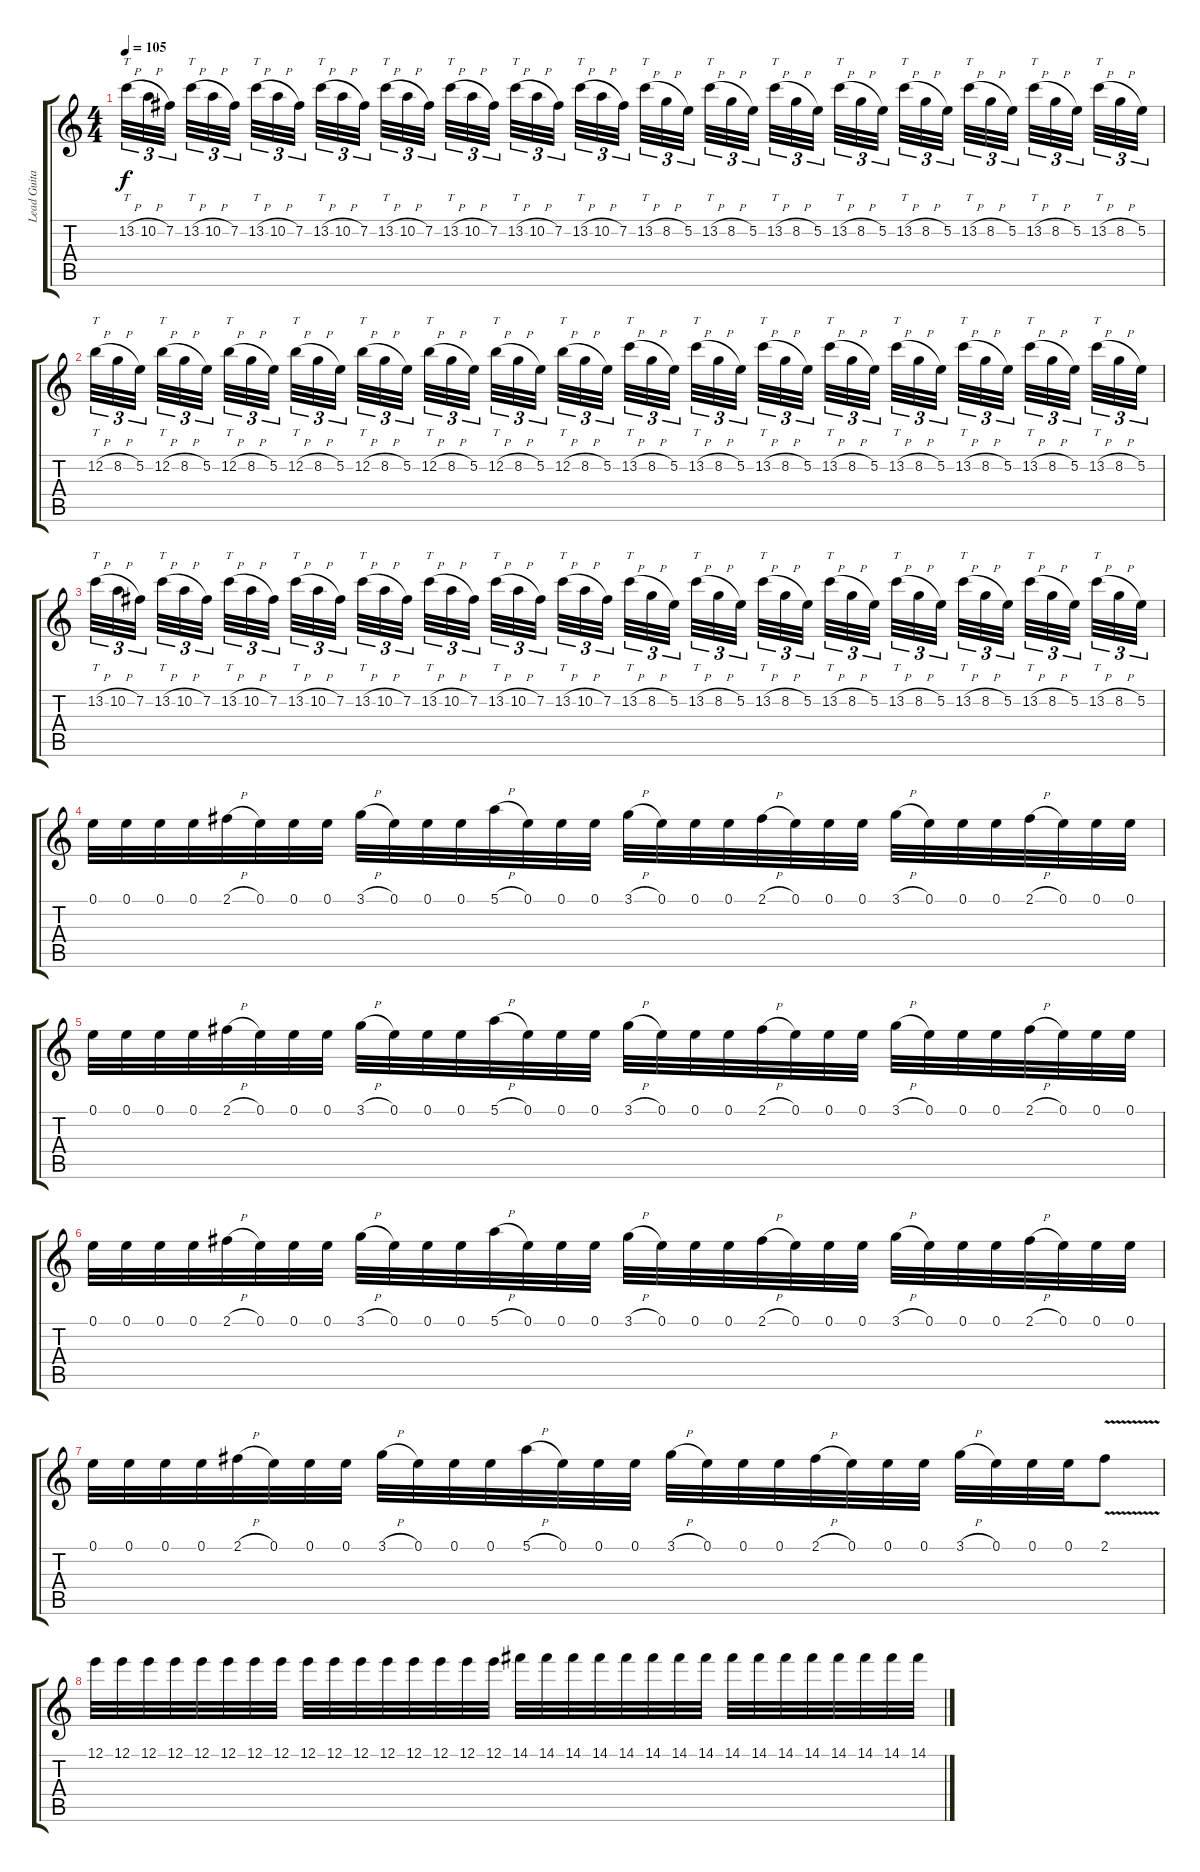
\track ("Lead Guitar" "Lead Guita") {instrument distortionguitar}
\staff {score tabs}
\tuning (E4 B3 G3 D3 A2 E2) {hide}
\ts (4 4)
\tempo 105
\clef g2
\ks c
13.2{h}.32{tt tu (3 2) dy f} 10.2{h}.32{tu (3 2)} 7.2.32{tu (3 2) beam splitsecondary} 13.2{h}.32{tt tu (3 2)} 10.2{h}.32{tu (3 2)} 7.2.32{tu (3 2) beam splitsecondary} 13.2{h}.32{tt tu (3 2)} 10.2{h}.32{tu (3 2)} 7.2.32{tu (3 2) beam splitsecondary} 13.2{h}.32{tt tu (3 2)} 10.2{h}.32{tu (3 2)} 7.2.32{tu (3 2)} 13.2{h}.32{tt tu (3 2)} 10.2{h}.32{tu (3 2)} 7.2.32{tu (3 2) beam splitsecondary} 13.2{h}.32{tt tu (3 2)} 10.2{h}.32{tu (3 2)} 7.2.32{tu (3 2) beam splitsecondary} 13.2{h}.32{tt tu (3 2)} 10.2{h}.32{tu (3 2)} 7.2.32{tu (3 2) beam splitsecondary} 13.2{h}.32{tt tu (3 2)} 10.2{h}.32{tu (3 2)} 7.2.32{tu (3 2)} 13.2{h}.32{tt tu (3 2)} 8.2{h}.32{tu (3 2)} 5.2.32{tu (3 2) beam splitsecondary} 13.2{h}.32{tt tu (3 2)} 8.2{h}.32{tu (3 2)} 5.2.32{tu (3 2) beam splitsecondary} 13.2{h}.32{tt tu (3 2)} 8.2{h}.32{tu (3 2)} 5.2.32{tu (3 2) beam splitsecondary} 13.2{h}.32{tt tu (3 2)} 8.2{h}.32{tu (3 2)} 5.2.32{tu (3 2)} 13.2{h}.32{tt tu (3 2)} 8.2{h}.32{tu (3 2)} 5.2.32{tu (3 2) beam splitsecondary} 13.2{h}.32{tt tu (3 2)} 8.2{h}.32{tu (3 2)} 5.2.32{tu (3 2) beam splitsecondary} 13.2{h}.32{tt tu (3 2)} 8.2{h}.32{tu (3 2)} 5.2.32{tu (3 2) beam splitsecondary} 13.2{h}.32{tt tu (3 2)} 8.2{h}.32{tu (3 2)} 5.2.32{tu (3 2)} |
12.2{h}.32{tt tu (3 2)} 8.2{h}.32{tu (3 2)} 5.2.32{tu (3 2) beam splitsecondary} 12.2{h}.32{tt tu (3 2)} 8.2{h}.32{tu (3 2)} 5.2.32{tu (3 2) beam splitsecondary} 12.2{h}.32{tt tu (3 2)} 8.2{h}.32{tu (3 2)} 5.2.32{tu (3 2) beam splitsecondary} 12.2{h}.32{tt tu (3 2)} 8.2{h}.32{tu (3 2)} 5.2.32{tu (3 2)} 12.2{h}.32{tt tu (3 2)} 8.2{h}.32{tu (3 2)} 5.2.32{tu (3 2) beam splitsecondary} 12.2{h}.32{tt tu (3 2)} 8.2{h}.32{tu (3 2)} 5.2.32{tu (3 2) beam splitsecondary} 12.2{h}.32{tt tu (3 2)} 8.2{h}.32{tu (3 2)} 5.2.32{tu (3 2) beam splitsecondary} 12.2{h}.32{tt tu (3 2)} 8.2{h}.32{tu (3 2)} 5.2.32{tu (3 2)} 13.2{h}.32{tt tu (3 2)} 8.2{h}.32{tu (3 2)} 5.2.32{tu (3 2) beam splitsecondary} 13.2{h}.32{tt tu (3 2)} 8.2{h}.32{tu (3 2)} 5.2.32{tu (3 2) beam splitsecondary} 13.2{h}.32{tt tu (3 2)} 8.2{h}.32{tu (3 2)} 5.2.32{tu (3 2) beam splitsecondary} 13.2{h}.32{tt tu (3 2)} 8.2{h}.32{tu (3 2)} 5.2.32{tu (3 2)} 13.2{h}.32{tt tu (3 2)} 8.2{h}.32{tu (3 2)} 5.2.32{tu (3 2) beam splitsecondary} 13.2{h}.32{tt tu (3 2)} 8.2{h}.32{tu (3 2)} 5.2.32{tu (3 2) beam splitsecondary} 13.2{h}.32{tt tu (3 2)} 8.2{h}.32{tu (3 2)} 5.2.32{tu (3 2) beam splitsecondary} 13.2{h}.32{tt tu (3 2)} 8.2{h}.32{tu (3 2)} 5.2.32{tu (3 2)} |
13.2{h}.32{tt tu (3 2)} 10.2{h}.32{tu (3 2)} 7.2.32{tu (3 2) beam splitsecondary} 13.2{h}.32{tt tu (3 2)} 10.2{h}.32{tu (3 2)} 7.2.32{tu (3 2) beam splitsecondary} 13.2{h}.32{tt tu (3 2)} 10.2{h}.32{tu (3 2)} 7.2.32{tu (3 2) beam splitsecondary} 13.2{h}.32{tt tu (3 2)} 10.2{h}.32{tu (3 2)} 7.2.32{tu (3 2)} 13.2{h}.32{tt tu (3 2)} 10.2{h}.32{tu (3 2)} 7.2.32{tu (3 2) beam splitsecondary} 13.2{h}.32{tt tu (3 2)} 10.2{h}.32{tu (3 2)} 7.2.32{tu (3 2) beam splitsecondary} 13.2{h}.32{tt tu (3 2)} 10.2{h}.32{tu (3 2)} 7.2.32{tu (3 2) beam splitsecondary} 13.2{h}.32{tt tu (3 2)} 10.2{h}.32{tu (3 2)} 7.2.32{tu (3 2)} 13.2{h}.32{tt tu (3 2)} 8.2{h}.32{tu (3 2)} 5.2.32{tu (3 2) beam splitsecondary} 13.2{h}.32{tt tu (3 2)} 8.2{h}.32{tu (3 2)} 5.2.32{tu (3 2) beam splitsecondary} 13.2{h}.32{tt tu (3 2)} 8.2{h}.32{tu (3 2)} 5.2.32{tu (3 2) beam splitsecondary} 13.2{h}.32{tt tu (3 2)} 8.2{h}.32{tu (3 2)} 5.2.32{tu (3 2)} 13.2{h}.32{tt tu (3 2)} 8.2{h}.32{tu (3 2)} 5.2.32{tu (3 2) beam splitsecondary} 13.2{h}.32{tt tu (3 2)} 8.2{h}.32{tu (3 2)} 5.2.32{tu (3 2) beam splitsecondary} 13.2{h}.32{tt tu (3 2)} 8.2{h}.32{tu (3 2)} 5.2.32{tu (3 2) beam splitsecondary} 13.2{h}.32{tt tu (3 2)} 8.2{h}.32{tu (3 2)} 5.2.32{tu (3 2)} |
0.1.32 0.1.32 0.1.32 0.1.32 2.1{h}.32 0.1.32 0.1.32 0.1.32 3.1{h}.32 0.1.32 0.1.32 0.1.32 5.1{h}.32 0.1.32 0.1.32 0.1.32 3.1{h}.32 0.1.32 0.1.32 0.1.32 2.1{h}.32 0.1.32 0.1.32 0.1.32 3.1{h}.32 0.1.32 0.1.32 0.1.32 2.1{h}.32 0.1.32 0.1.32 0.1.32 |
0.1.32 0.1.32 0.1.32 0.1.32 2.1{h}.32 0.1.32 0.1.32 0.1.32 3.1{h}.32 0.1.32 0.1.32 0.1.32 5.1{h}.32 0.1.32 0.1.32 0.1.32 3.1{h}.32 0.1.32 0.1.32 0.1.32 2.1{h}.32 0.1.32 0.1.32 0.1.32 3.1{h}.32 0.1.32 0.1.32 0.1.32 2.1{h}.32 0.1.32 0.1.32 0.1.32 |
0.1.32 0.1.32 0.1.32 0.1.32 2.1{h}.32 0.1.32 0.1.32 0.1.32 3.1{h}.32 0.1.32 0.1.32 0.1.32 5.1{h}.32 0.1.32 0.1.32 0.1.32 3.1{h}.32 0.1.32 0.1.32 0.1.32 2.1{h}.32 0.1.32 0.1.32 0.1.32 3.1{h}.32 0.1.32 0.1.32 0.1.32 2.1{h}.32 0.1.32 0.1.32 0.1.32 |
0.1.32 0.1.32 0.1.32 0.1.32 2.1{h}.32 0.1.32 0.1.32 0.1.32 3.1{h}.32 0.1.32 0.1.32 0.1.32 5.1{h}.32 0.1.32 0.1.32 0.1.32 3.1{h}.32 0.1.32 0.1.32 0.1.32 2.1{h}.32 0.1.32 0.1.32 0.1.32 3.1{h}.32 0.1.32 0.1.32 0.1.32 2.1{v}.8 |
12.1.32 12.1.32 12.1.32 12.1.32 12.1.32 12.1.32 12.1.32 12.1.32 12.1.32 12.1.32 12.1.32 12.1.32 12.1.32 12.1.32 12.1.32 12.1.32 14.1.32 14.1.32 14.1.32 14.1.32 14.1.32 14.1.32 14.1.32 14.1.32 14.1.32 14.1.32 14.1.32 14.1.32 14.1.32 14.1.32 14.1.32 14.1.32
